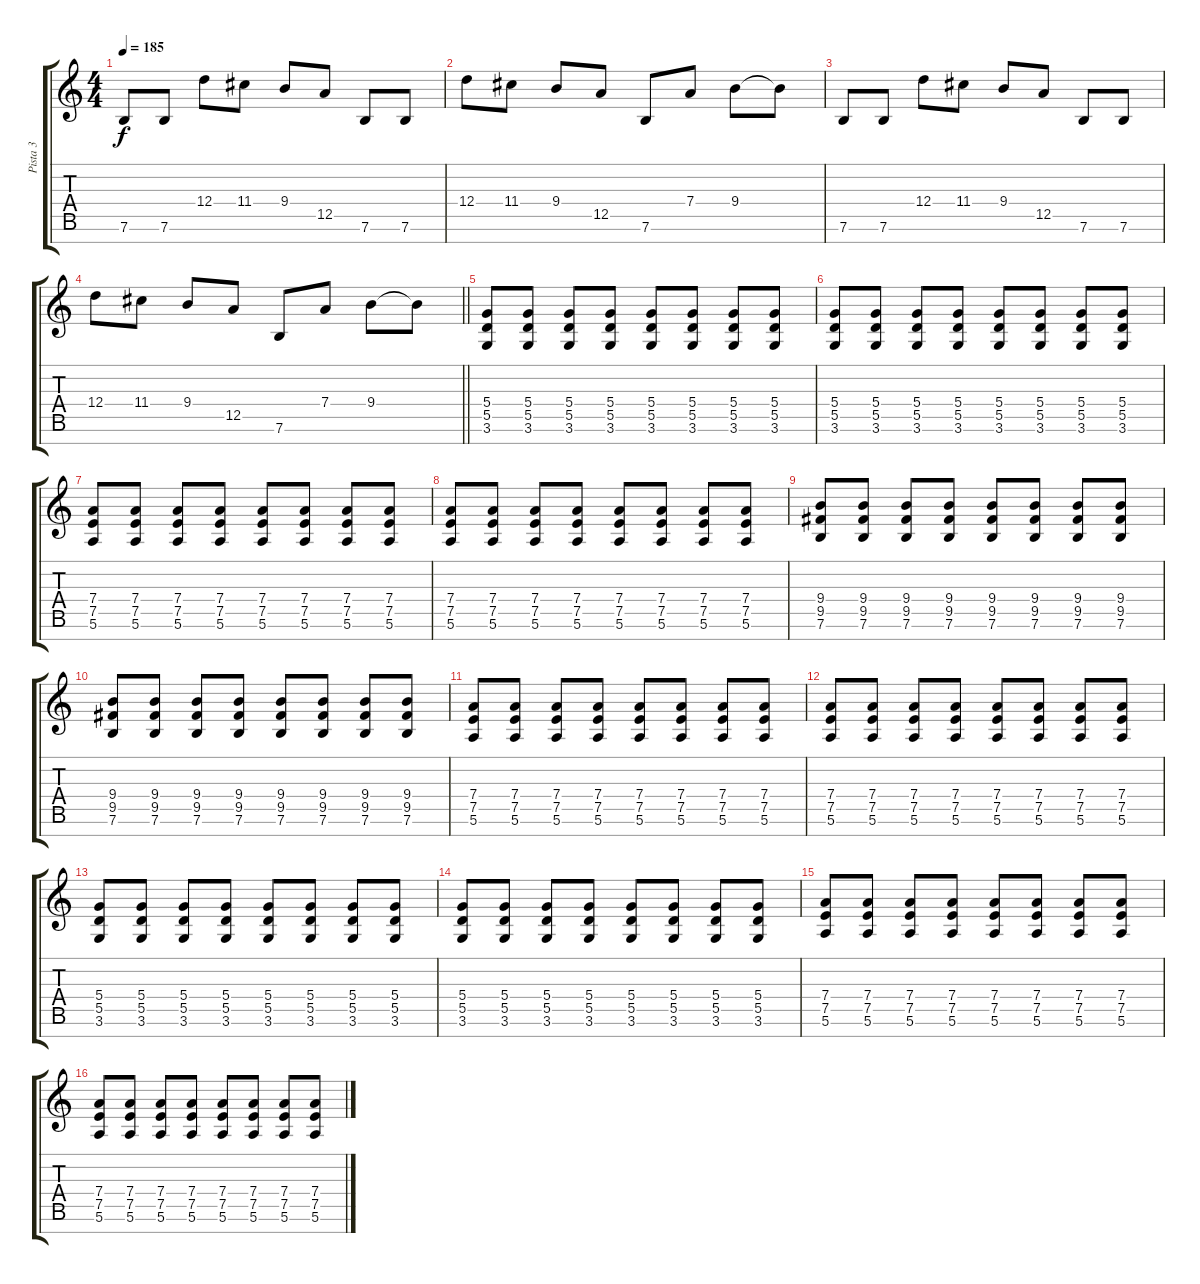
\track ("Pista 3" "Pista 3") {instrument distortionguitar}
\staff {score tabs}
\tuning (E4 B3 G3 D3 A2 E2 B1) {hide}
\ts (4 4)
\tempo 185
\clef g2
\ks c
7.6.8{dy f} 7.6.8 12.4.8 11.4.8 9.4.8 12.5.8 7.6.8 7.6.8 |
12.4.8 11.4.8 9.4.8 12.5.8 7.6.8 7.4.8 9.4.8 9.4{t}.8 |
7.6.8 7.6.8 12.4.8 11.4.8 9.4.8 12.5.8 7.6.8 7.6.8 |
\barLineRight lightlight
12.4.8 11.4.8 9.4.8 12.5.8 7.6.8 7.4.8 9.4.8 9.4{t}.8 |
(5.4 5.5 3.6).8 (5.4 5.5 3.6).8 (5.4 5.5 3.6).8 (5.4 5.5 3.6).8 (5.4 5.5 3.6).8 (5.4 5.5 3.6).8 (5.4 5.5 3.6).8 (5.4 5.5 3.6).8 |
(5.4 5.5 3.6).8 (5.4 5.5 3.6).8 (5.4 5.5 3.6).8 (5.4 5.5 3.6).8 (5.4 5.5 3.6).8 (5.4 5.5 3.6).8 (5.4 5.5 3.6).8 (5.4 5.5 3.6).8 |
(7.4 7.5 5.6).8 (7.4 7.5 5.6).8 (7.4 7.5 5.6).8 (7.4 7.5 5.6).8 (7.4 7.5 5.6).8 (7.4 7.5 5.6).8 (7.4 7.5 5.6).8 (7.4 7.5 5.6).8 |
(7.4 7.5 5.6).8 (7.4 7.5 5.6).8 (7.4 7.5 5.6).8 (7.4 7.5 5.6).8 (7.4 7.5 5.6).8 (7.4 7.5 5.6).8 (7.4 7.5 5.6).8 (7.4 7.5 5.6).8 |
(9.4 9.5 7.6).8 (9.4 9.5 7.6).8 (9.4 9.5 7.6).8 (9.4 9.5 7.6).8 (9.4 9.5 7.6).8 (9.4 9.5 7.6).8 (9.4 9.5 7.6).8 (9.4 9.5 7.6).8 |
(9.4 9.5 7.6).8 (9.4 9.5 7.6).8 (9.4 9.5 7.6).8 (9.4 9.5 7.6).8 (9.4 9.5 7.6).8 (9.4 9.5 7.6).8 (9.4 9.5 7.6).8 (9.4 9.5 7.6).8 |
(7.4 7.5 5.6).8 (7.4 7.5 5.6).8 (7.4 7.5 5.6).8 (7.4 7.5 5.6).8 (7.4 7.5 5.6).8 (7.4 7.5 5.6).8 (7.4 7.5 5.6).8 (7.4 7.5 5.6).8 |
(7.4 7.5 5.6).8 (7.4 7.5 5.6).8 (7.4 7.5 5.6).8 (7.4 7.5 5.6).8 (7.4 7.5 5.6).8 (7.4 7.5 5.6).8 (7.4 7.5 5.6).8 (7.4 7.5 5.6).8 |
(5.4 5.5 3.6).8 (5.4 5.5 3.6).8 (5.4 5.5 3.6).8 (5.4 5.5 3.6).8 (5.4 5.5 3.6).8 (5.4 5.5 3.6).8 (5.4 5.5 3.6).8 (5.4 5.5 3.6).8 |
(5.4 5.5 3.6).8 (5.4 5.5 3.6).8 (5.4 5.5 3.6).8 (5.4 5.5 3.6).8 (5.4 5.5 3.6).8 (5.4 5.5 3.6).8 (5.4 5.5 3.6).8 (5.4 5.5 3.6).8 |
(7.4 7.5 5.6).8 (7.4 7.5 5.6).8 (7.4 7.5 5.6).8 (7.4 7.5 5.6).8 (7.4 7.5 5.6).8 (7.4 7.5 5.6).8 (7.4 7.5 5.6).8 (7.4 7.5 5.6).8 |
(7.4 7.5 5.6).8 (7.4 7.5 5.6).8 (7.4 7.5 5.6).8 (7.4 7.5 5.6).8 (7.4 7.5 5.6).8 (7.4 7.5 5.6).8 (7.4 7.5 5.6).8 (7.4 7.5 5.6).8
